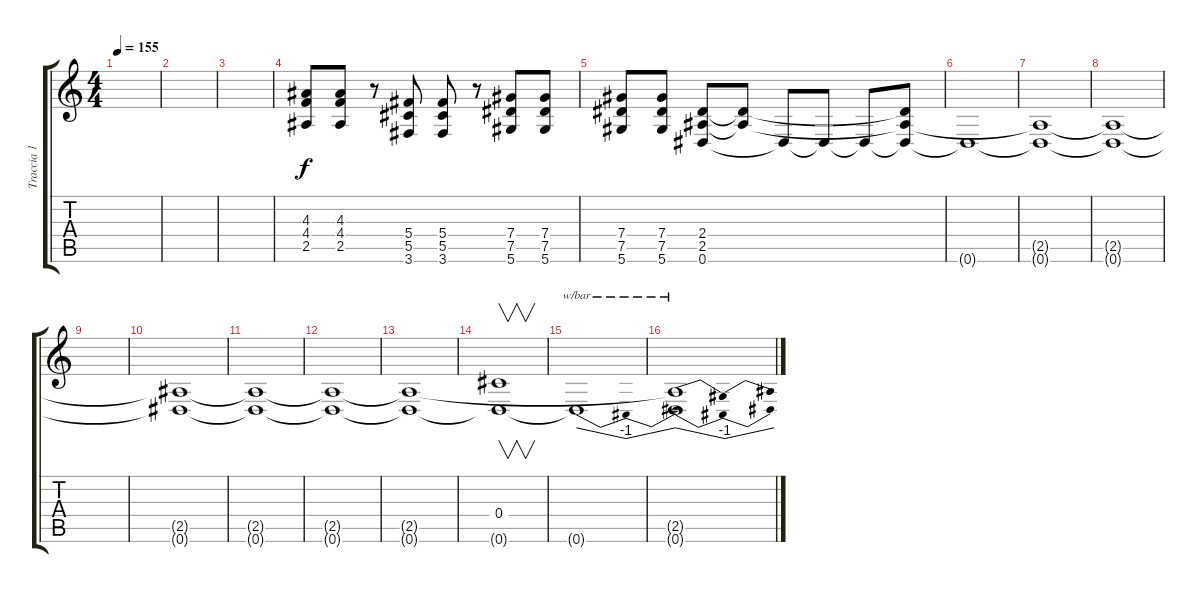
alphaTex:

\track ("Traccia 1" "Traccia 1") {instrument overdrivenguitar}
\staff {score tabs}
\tuning (Eb4 Bb3 Gb3 Db3 Ab2 Eb2) {hide}
\ts (4 4)
\tempo 155
\clef g2
\ks c
|
|
|
(4.3 4.4 2.5).8 (4.3 4.4 2.5).8 r.8 (5.4 5.5 3.6).8 (5.4 5.5 3.6).8 r.8 (7.4 7.5 5.6).8 (7.4 7.5 5.6).8 |
(7.4 7.5 5.6).8 (7.4 7.5 5.6).8 (2.4 2.5 0.6).8 (2.4{t} 2.5{t}).8 0.6{t}.8 0.6{t}.8 0.6{t}.8 (2.4{t} 2.5{t} 0.6{t}).8 |
0.6{t}.1 |
(2.5{t} 0.6{t}).1 |
(2.5{t} 0.6{t}).1 |
|
(2.5{t} 0.6{t}).1 |
(2.5{t} 0.6{t}).1 |
(2.5{t} 0.6{t}).1 |
(2.5{t} 0.6{t}).1 |
(0.4 0.6{t}).1{v} |
0.6{t}.1{tbe (dip default 0 0 30 -4 60 0)} |
(2.5{t} 0.6{t}).1{tbe (dip default 0 0 30 -4 60 0)}
